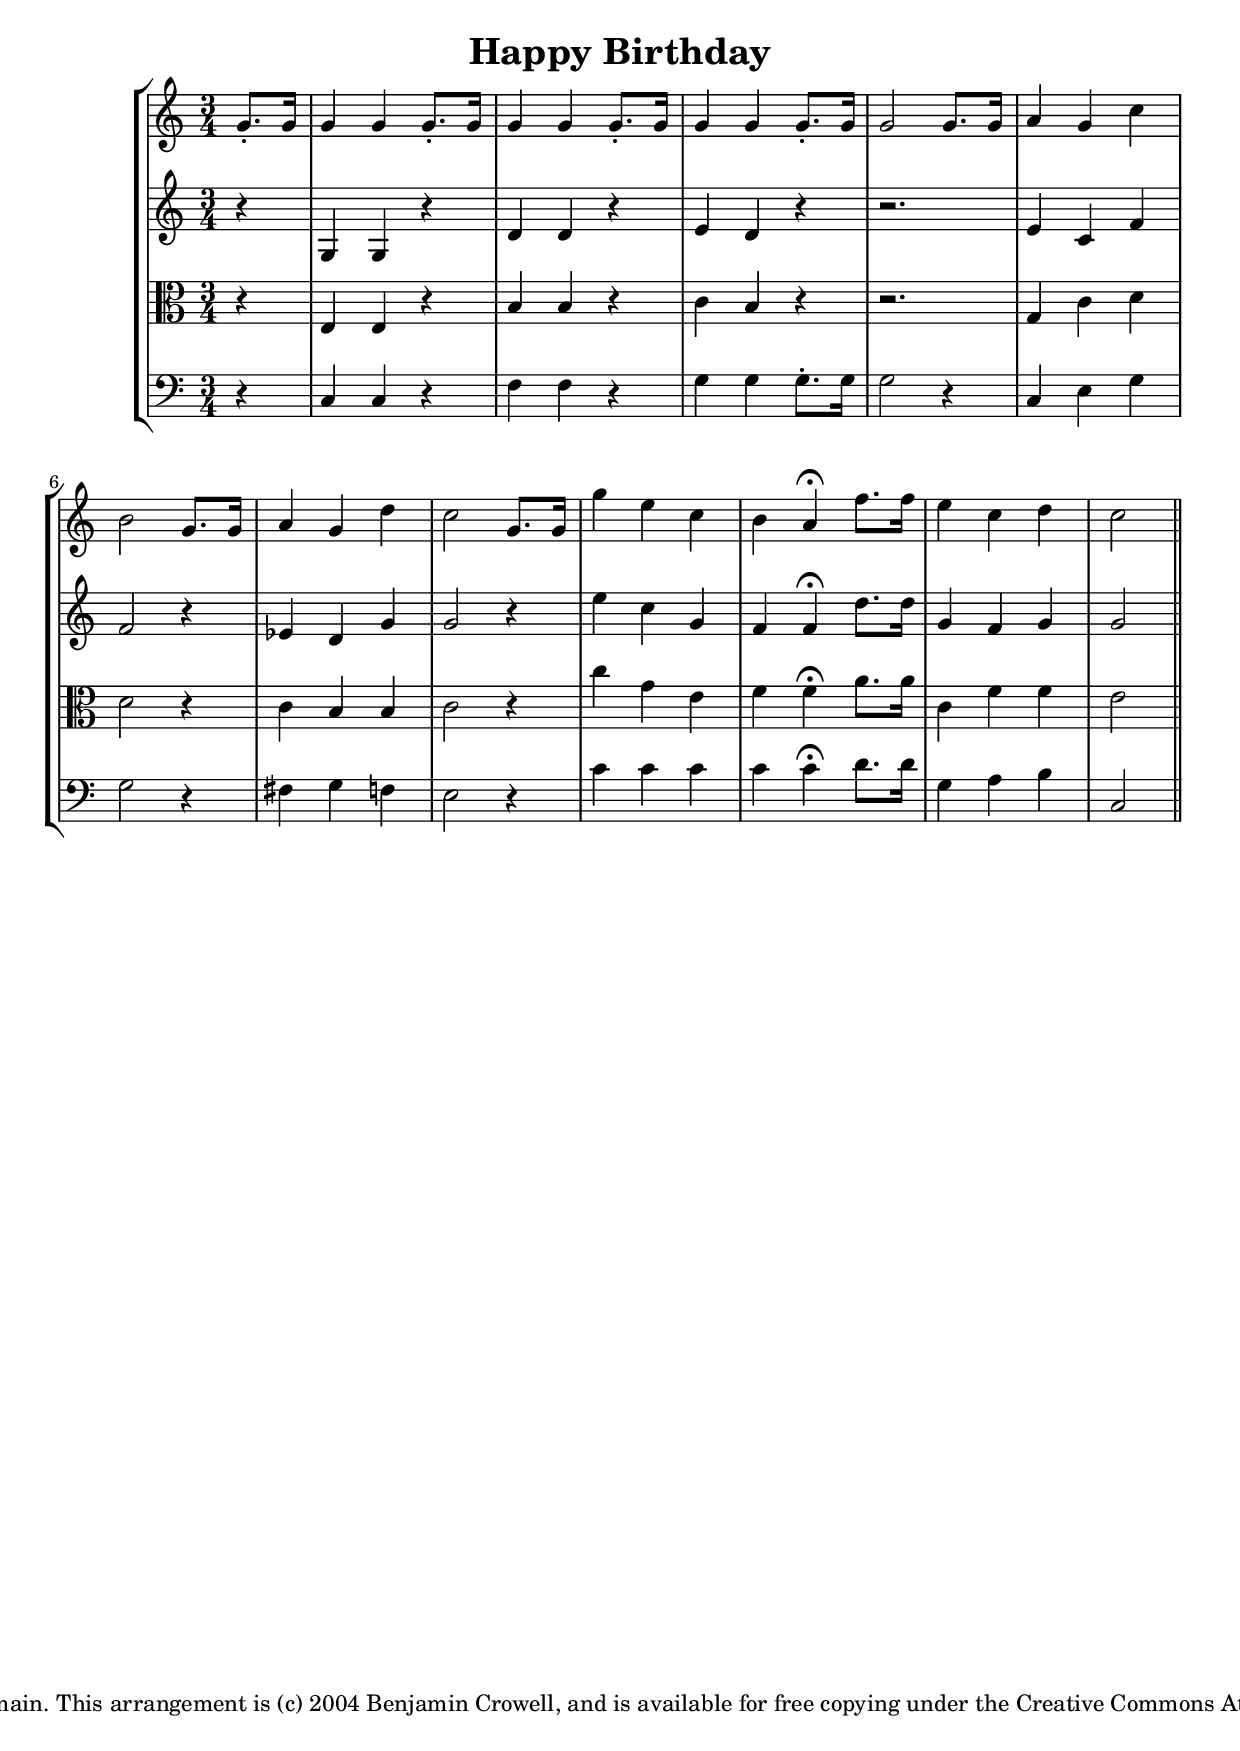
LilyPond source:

\version "2.2.0"
\header {
    title = "Happy Birthday"
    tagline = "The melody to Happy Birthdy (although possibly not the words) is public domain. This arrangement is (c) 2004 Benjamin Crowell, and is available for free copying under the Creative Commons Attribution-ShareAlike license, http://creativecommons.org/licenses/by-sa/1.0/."
}


  \score {
    \notes
    \new StaffGroup << \new Staff {
        \key c\major
        \time 3/4
        \clef violin
        \relative c'' {
           \partial 4
           g8.-. g16 |
           g4 g g8.-. g16 | g4 g g8.-. g16 | g4 g g8.-. g16 | g2 g8. g16 |
           a4 g c | b2 g8. g16 | a4 g d' | c2 g8. g16 | g'4 e c | b a\fermata f'8. f16 | e4 c d | c2 \bar "||"
        }
      }
      \new Staff {
         \key c\major
         \clef violin
         \relative c' {
           \partial 4
           r4 |
           g4 g r | d' d r | e d r | r2. |
           e4 c f | f2 r4 | es4 d g | g2 r4 | e'4 c g | f f\fermata d'8. d16 | g,4 f g | g2 \bar "||"
         }
      }
      \new Staff {
         \key c\major
         \clef C
         \relative c {
           \partial 4
           r4 |
           e4 e r | b' b r | c b r | r2. |
           g4 c d | d2 r4 | c4 b b | c2 r4 | c'4 g e | f f\fermata a8. a16 | c,4 f f | e2 \bar "||"
         }
      }
      \new Staff {
         \key c\major
         \clef bass
         \relative c {
           \partial 4
           r4 |
           c c r | f f r | g g g8.-. g16 | g2 r4 | 
           c,4 e g | g2 r4 | fis4 g f | e2 r4 | c'4 c c | c c\fermata d8. d16 | g,4 a b | c,2 \bar "||"
         }
      }
    >>
    \paper {}
  }
